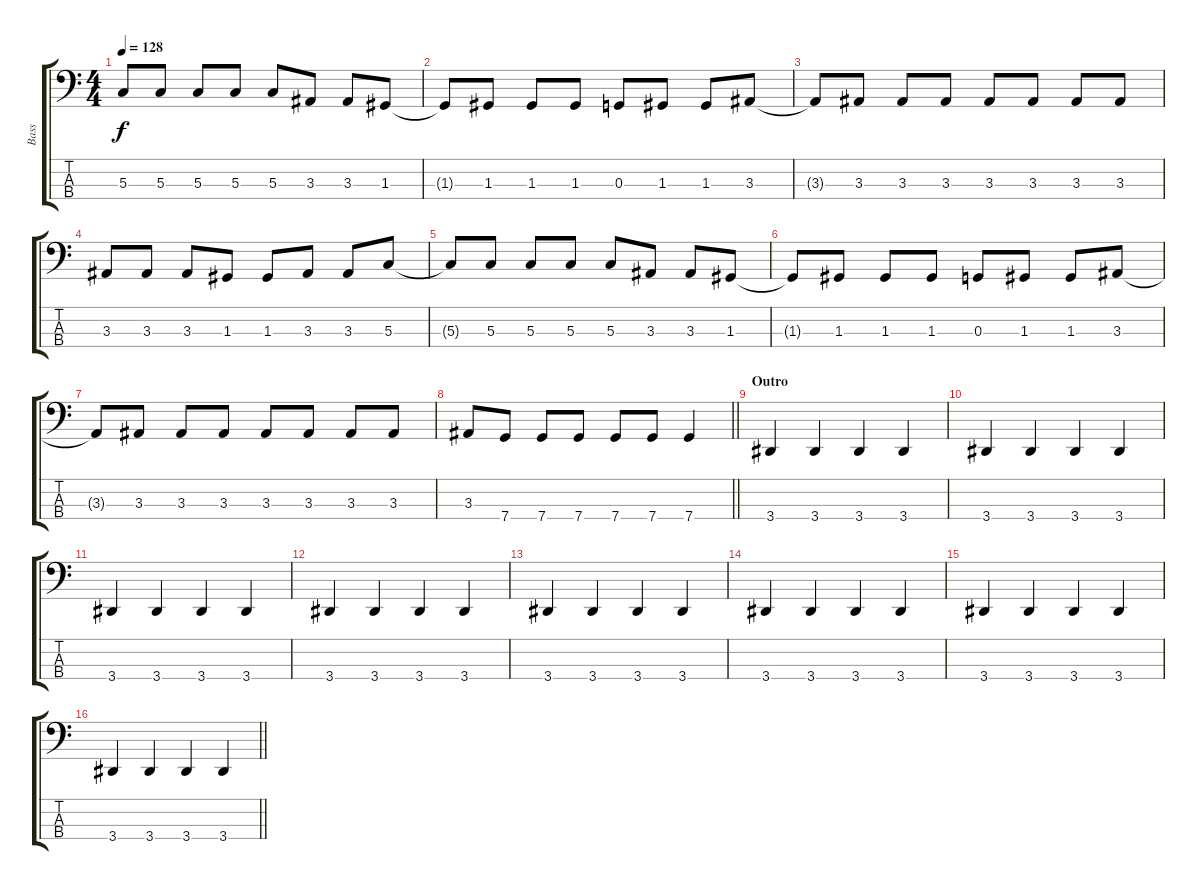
\track ("Bass" "Bass") {instrument electricbassfinger}
\staff {score tabs}
\tuning (F2 C2 G1 C1) {hide}
\ts (4 4)
\tempo 128
\clef f4
\ks c
5.3{t}.8{dy f} 5.3.8 5.3.8 5.3.8 5.3.8 3.3.8 3.3.8 1.3.8 |
1.3{t}.8 1.3.8 1.3.8 1.3.8 0.3.8 1.3.8 1.3.8 3.3.8 |
3.3{t}.8 3.3.8 3.3.8 3.3.8 3.3.8 3.3.8 3.3.8 3.3.8 |
3.3.8 3.3.8 3.3.8 1.3.8 1.3.8 3.3.8 3.3.8 5.3.8 |
5.3{t}.8 5.3.8 5.3.8 5.3.8 5.3.8 3.3.8 3.3.8 1.3.8 |
1.3{t}.8 1.3.8 1.3.8 1.3.8 0.3.8 1.3.8 1.3.8 3.3.8 |
3.3{t}.8 3.3.8 3.3.8 3.3.8 3.3.8 3.3.8 3.3.8 3.3.8 |
\barLineRight lightlight
3.3.8 7.4.8 7.4.8 7.4.8 7.4.8 7.4.8 7.4.4 |
\section ("" "Outro")
3.4.4 3.4.4 3.4.4 3.4.4 |
3.4.4 3.4.4 3.4.4 3.4.4 |
3.4.4 3.4.4 3.4.4 3.4.4 |
3.4.4 3.4.4 3.4.4 3.4.4 |
3.4.4 3.4.4 3.4.4 3.4.4 |
3.4.4 3.4.4 3.4.4 3.4.4 |
3.4.4 3.4.4 3.4.4 3.4.4 |
\barLineRight lightlight
3.4.4 3.4.4 3.4.4 3.4.4
